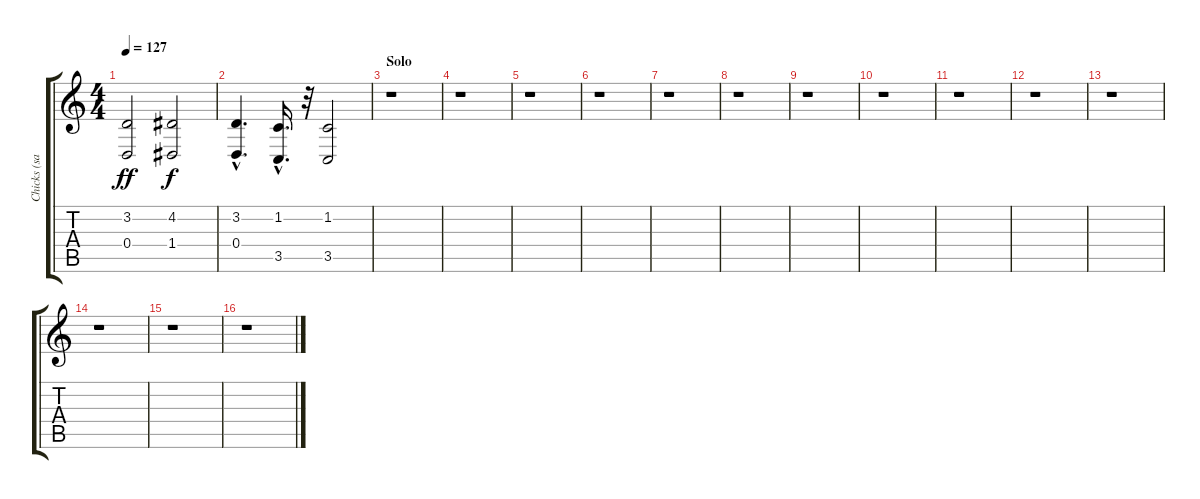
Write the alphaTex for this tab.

\track ("Chicks (sail away)" "Chicks (sa") {instrument pad4choir}
\staff {score tabs}
\tuning (E4 B3 G3 D3 A2 E2) {hide}
\ts (4 4)
\tempo 127
\clef g2
\ks c
(3.2 0.4).2{dy ff} (4.2 1.4).2{dy f} |
(3.2{hac} 0.4{hac}).4{d} (1.2{hac} 3.5{hac}).16{d} r.32 (1.2 3.5).2 |
\section ("" "Solo")
r.1 |
r.1 |
r.1 |
r.1 |
r.1 |
r.1 |
r.1 |
r.1 |
r.1 |
r.1 |
r.1 |
r.1 |
r.1 |
r.1
